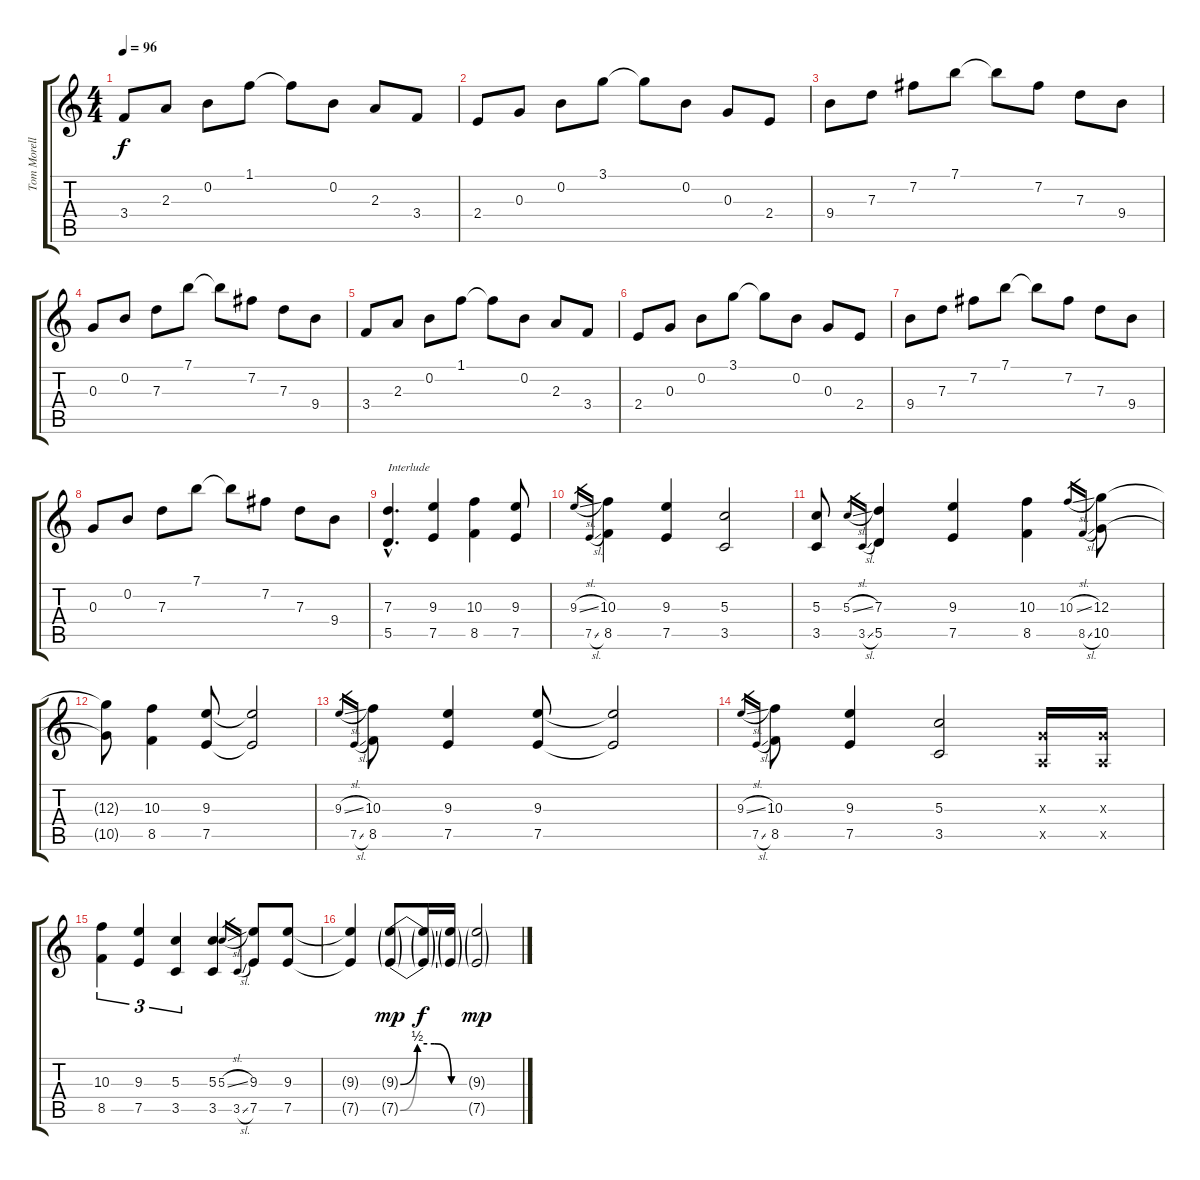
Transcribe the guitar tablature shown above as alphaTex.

\track ("Tom Morello" "Tom Morell") {instrument electricguitarclean}
\staff {score tabs}
\tuning (E4 B3 G3 D3 A2 E2) {hide}
\ts (4 4)
\tempo 96
\clef g2
\ks c
3.4.8{dy f} 2.3.8 0.2.8 1.1.8 1.1{t}.8 0.2.8 2.3.8 3.4.8 |
2.4.8 0.3.8 0.2.8 3.1.8 3.1{t}.8 0.2.8 0.3.8 2.4.8 |
9.4.8 7.3.8 7.2.8 7.1.8 7.1{t}.8 7.2.8 7.3.8 9.4.8 |
0.3.8 0.2.8 7.3.8 7.1.8 7.1{t}.8 7.2.8 7.3.8 9.4.8 |
3.4.8 2.3.8 0.2.8 1.1.8 1.1{t}.8 0.2.8 2.3.8 3.4.8 |
2.4.8 0.3.8 0.2.8 3.1.8 3.1{t}.8 0.2.8 0.3.8 2.4.8 |
9.4.8 7.3.8 7.2.8 7.1.8 7.1{t}.8 7.2.8 7.3.8 9.4.8 |
0.3.8 0.2.8 7.3.8 7.1.8 7.1{t}.8 7.2.8 7.3.8 9.4.8 |
(7.3{hac} 5.5{hac}).4{d txt "Interlude" instrument acousticguitarnylon} (9.3 7.5).4{instrument acousticguitarnylon} (10.3 8.5).4{instrument acousticguitarnylon} (9.3 7.5).8{instrument acousticguitarnylon} |
9.3{sl}.16{gr} 7.5{sl}.16{gr} (10.3 8.5).4{instrument acousticguitarnylon} (9.3 7.5).4{instrument acousticguitarnylon} (5.3 3.5).2{instrument acousticguitarnylon} |
(5.3 3.5).8{instrument acousticguitarnylon} 5.3{sl}.16{gr} 3.5{sl}.16{gr} (7.3 5.5).4{instrument acousticguitarnylon} (9.3 7.5).4{instrument acousticguitarnylon} (10.3 8.5).4{instrument acousticguitarnylon} 10.3{sl}.16{gr} 8.5{sl}.16{gr} (12.3 10.5).8{instrument acousticguitarnylon} |
(12.3{t} 10.5{t}).8{instrument acousticguitarnylon} (10.3 8.5).4{instrument acousticguitarnylon} (9.3 7.5).8{instrument acousticguitarnylon} (9.3{t} 7.5{t}).2{instrument acousticguitarnylon} |
9.3{sl}.16{gr} 7.5{sl}.16{gr} (10.3 8.5).8{instrument acousticguitarnylon} (9.3 7.5).4{instrument acousticguitarnylon} (9.3 7.5).8{instrument acousticguitarnylon} (9.3{t} 7.5{t}).2{instrument acousticguitarnylon} |
9.3{sl}.16{gr} 7.5{sl}.16{gr} (10.3 8.5).8{instrument acousticguitarnylon} (9.3 7.5).4{instrument acousticguitarnylon} (5.3 3.5).2{instrument acousticguitarnylon} (0.3{x} 0.5{x}).16{instrument acousticguitarnylon} (0.3{x} 0.5{x}).16{instrument acousticguitarnylon} |
(10.3 8.5).4{tu (3 2) instrument acousticguitarnylon} (9.3 7.5).4{tu (3 2) instrument acousticguitarnylon} (5.3 3.5).4{tu (3 2) instrument acousticguitarnylon} (5.3 3.5).4{instrument acousticguitarnylon} 5.3{sl}.16{gr} 3.5{sl}.16{gr} (9.3 7.5).8{instrument acousticguitarnylon} (9.3 7.5).8{instrument acousticguitarnylon} |
(9.3{t} 7.5{t}).4{instrument acousticguitarnylon} (9.3{be (custom 0 0 15 2 30 2 45 0 60 0) g} 7.5{be (custom 0 0 15 2 30 2 45 0 60 0) g}).8{dy mp instrument acousticguitarnylon} (9.3{t} 7.5{t}).16{dy f instrument acousticguitarnylon} (9.3{t} 7.5{t}).16{instrument acousticguitarnylon} (9.3{g} 7.5{g}).2{dy mp instrument acousticguitarnylon}
